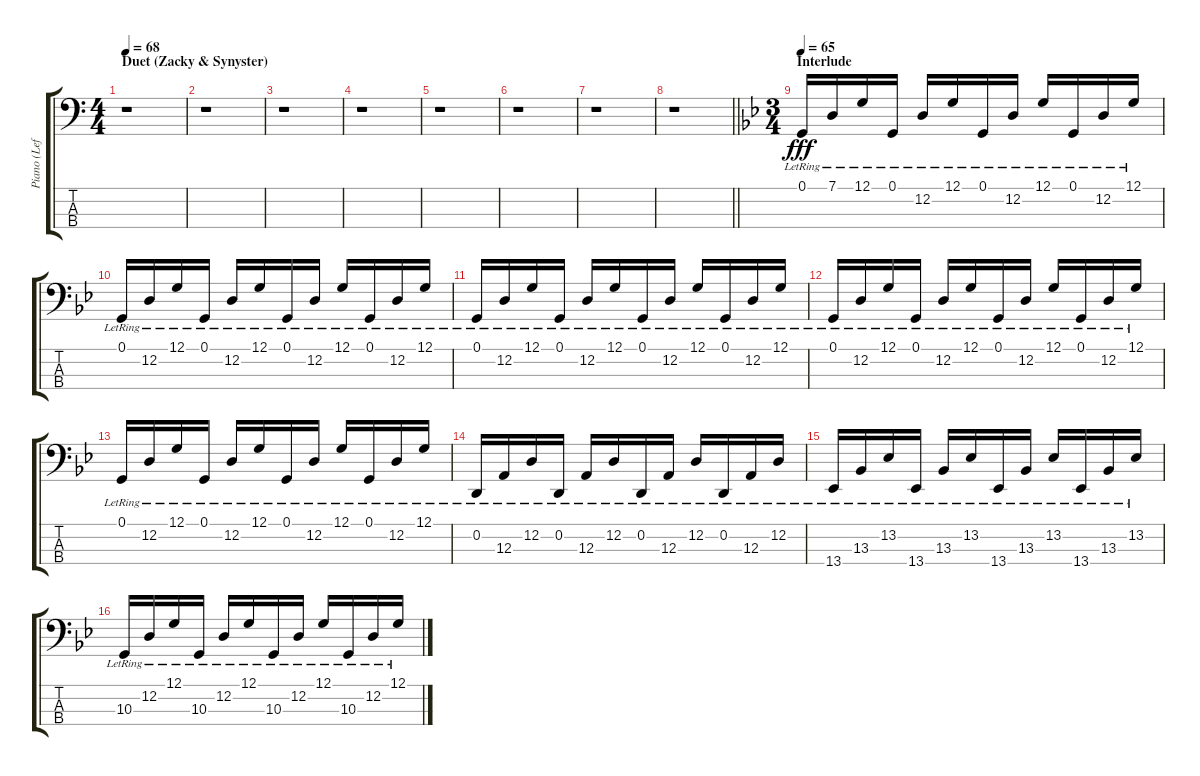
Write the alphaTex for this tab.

\track ("Piano (Left Hand)" "Piano (Lef") {instrument acousticgrandpiano}
\staff {score tabs}
\tuning (G2 D2 A1 D1) {hide}
\ts (4 4)
\section ("" "Duet (Zacky & Synyster)")
\tempo 68
\clef f4
\ks c
r.1{dy f} |
r.1 |
r.1 |
r.1 |
r.1 |
r.1 |
r.1 |
\barLineRight lightlight
r.1 |
\ts (3 4)
\section ("" "Interlude")
\tempo 65
\ks bb
0.1{lr}.16{dy fff} 7.1{lr}.16 12.1{lr}.16 0.1{lr}.16 12.2{lr}.16 12.1{lr}.16 0.1{lr}.16 12.2{lr}.16 12.1{lr}.16 0.1{lr}.16 12.2{lr}.16 12.1{lr}.16 |
0.1{lr}.16 12.2{lr}.16 12.1{lr}.16 0.1{lr}.16 12.2{lr}.16 12.1{lr}.16 0.1{lr}.16 12.2{lr}.16 12.1{lr}.16 0.1{lr}.16 12.2{lr}.16 12.1{lr}.16 |
0.1{lr}.16 12.2{lr}.16 12.1{lr}.16 0.1{lr}.16 12.2{lr}.16 12.1{lr}.16 0.1{lr}.16 12.2{lr}.16 12.1{lr}.16 0.1{lr}.16 12.2{lr}.16 12.1{lr}.16 |
0.1{lr}.16 12.2{lr}.16 12.1{lr}.16 0.1{lr}.16 12.2{lr}.16 12.1{lr}.16 0.1{lr}.16 12.2{lr}.16 12.1{lr}.16 0.1{lr}.16 12.2{lr}.16 12.1{lr}.16 |
0.1{lr}.16 12.2{lr}.16 12.1{lr}.16 0.1{lr}.16 12.2{lr}.16 12.1{lr}.16 0.1{lr}.16 12.2{lr}.16 12.1{lr}.16 0.1{lr}.16 12.2{lr}.16 12.1{lr}.16 |
0.2{lr}.16 12.3{lr}.16 12.2{lr}.16 0.2{lr}.16 12.3{lr}.16 12.2{lr}.16 0.2{lr}.16 12.3{lr}.16 12.2{lr}.16 0.2{lr}.16 12.3{lr}.16 12.2{lr}.16 |
13.4{lr}.16 13.3{lr}.16 13.2{lr}.16 13.4{lr}.16 13.3{lr}.16 13.2{lr}.16 13.4{lr}.16 13.3{lr}.16 13.2{lr}.16 13.4{lr}.16 13.3{lr}.16 13.2{lr}.16 |
10.3{lr}.16 12.2{lr}.16 12.1{lr}.16 10.3{lr}.16 12.2{lr}.16 12.1{lr}.16 10.3{lr}.16 12.2{lr}.16 12.1{lr}.16 10.3{lr}.16 12.2{lr}.16 12.1{lr}.16
